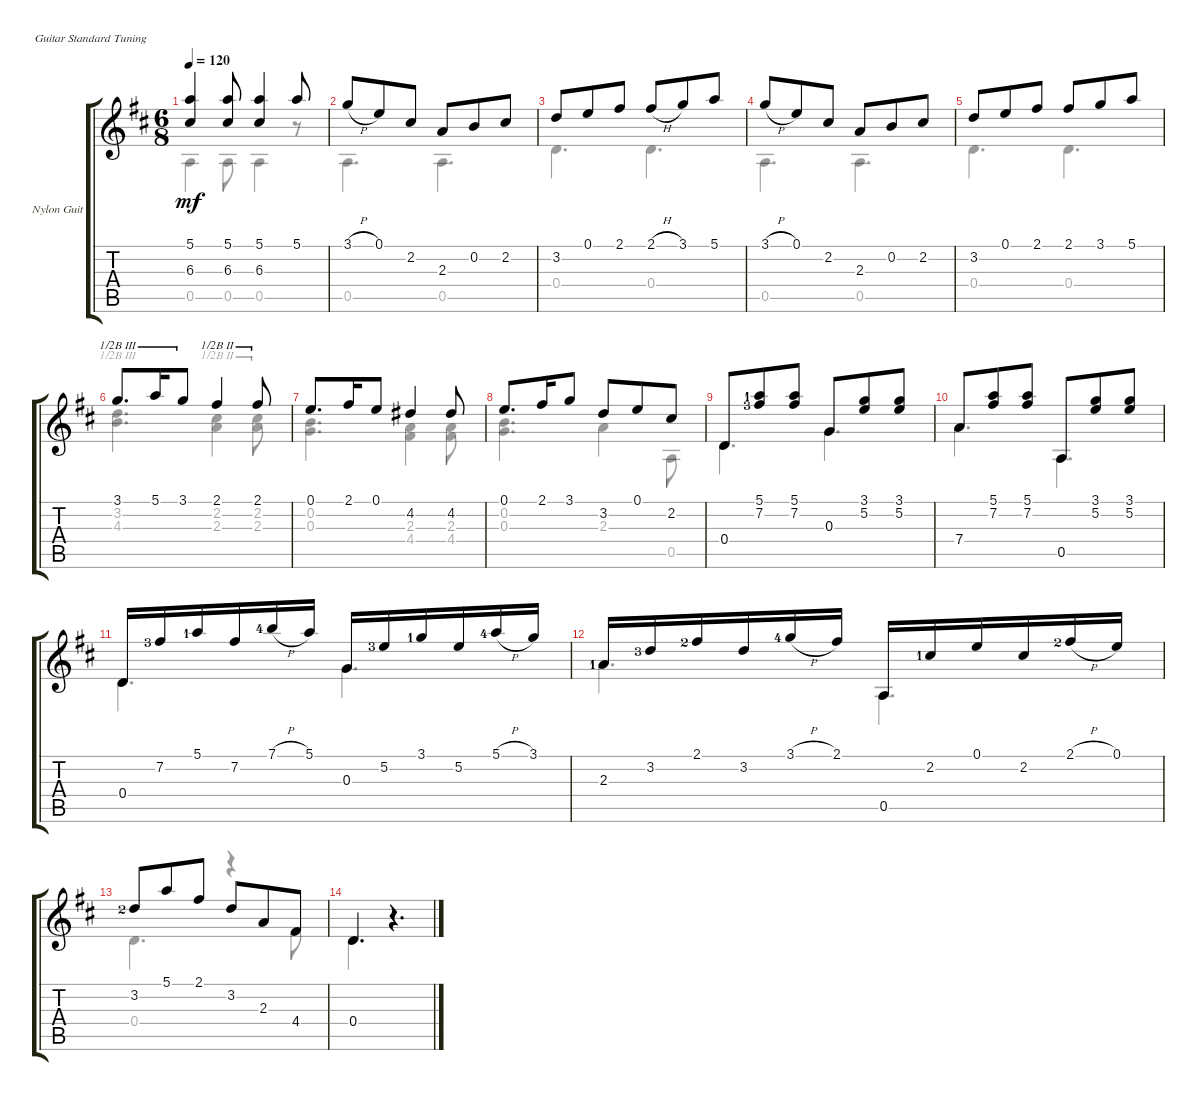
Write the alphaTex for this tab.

\defaultSystemsLayout 4
\bracketExtendMode groupsimilarinstruments
\firstSystemTrackNameOrientation horizontal
\otherSystemsTrackNameOrientation horizontal
\track ("Nylon Guitar" "Nylon Guit") {instrument acousticguitarsteel}
\staff {score tabs}
\tuning (E4 B3 G3 D3 A2 E2)
\voice
\ts (6 8)
\tempo 120
\clef g2
\ks d
(5.1 6.3).4{dy mf} (6.3 5.1).8 (5.1 6.3).4 5.1.8 |
3.1{h}.8 0.1.8 2.2.8 2.3.8 0.2.8 2.2.8 |
3.2.8 0.1.8 2.1.8 2.1{h}.8 3.1.8 5.1.8 |
3.1{h}.8 0.1.8 2.2.8 2.3.8 0.2.8 2.2.8 |
3.2.8 0.1.8 2.1.8 2.1.8 3.1.8 5.1.8 |
3.1.8{d barre (3 half)} 5.1.16{barre (3 half)} 3.1.8{barre (3 half)} 2.1.4{barre (2 half)} 2.1.8{barre (2 half)} |
0.1.8{d} 2.1.16 0.1.8 4.2.4 4.2.8 |
0.1.8{d} 2.1.16 3.1.8 3.2.8 0.1.8 2.2.8 |
0.4.8 (5.1{lf 2} 7.2{lf 4}).8 (7.2 5.1).8 0.3.8 (3.1 5.2).8 (3.1 5.2).8 |
7.4.8 (5.1 7.2).8 (7.2 5.1).8 0.5.8 (3.1 5.2).8 (3.1 5.2).8 |
0.4.16 7.2{lf 4}.16 5.1{lf 2}.16 7.2.16 7.1{h lf 5}.16 5.1.16 0.3.16 5.2{lf 4}.16 3.1{lf 2}.16 5.2.16 5.1{h lf 5}.16 3.1.16 |
2.3{lf 2}.16 3.2{lf 4}.16 2.1{lf 3}.16 3.2.16 3.1{h lf 5}.16 2.1.16 0.5.16 2.2{lf 2}.16 0.1.16 2.2.16 2.1{h lf 3}.16 0.1.16 |
3.2{lf 3}.8 5.1.8 2.1.8 3.2.8 2.3.8 4.4.8 |
0.4.4{d} r.4{d}
\voice
\clef g2
\ottava regular
\simile none
\ks d
0.5.4{dy mf} 0.5.8 0.5.4 r.8 |
0.5.4{d} 0.5.4{d} |
0.4.4{d} 0.4.4{d} |
0.5.4{d} 0.5.4{d} |
0.4.4{d} 0.4.4{d} |
(3.2 4.3).4{d barre (3 half)} (2.2 2.3).4{barre (2 half)} (2.3 2.2).8{barre (2 half)} |
(0.2 0.3).4{d} (2.3 4.4).4 (4.4 2.3).8 |
(0.2 0.3).4{d} 2.3.4 0.5.8 |
0.4.4{d} 0.3.4{d} |
7.4.4{d} 0.5.4{d} |
0.4.4{d} 0.3.4{d} |
2.3{lf 2}.4{d} 0.5.4{d} |
0.4.4{d} r.4 4.4.8 |
0.4.4{d}
